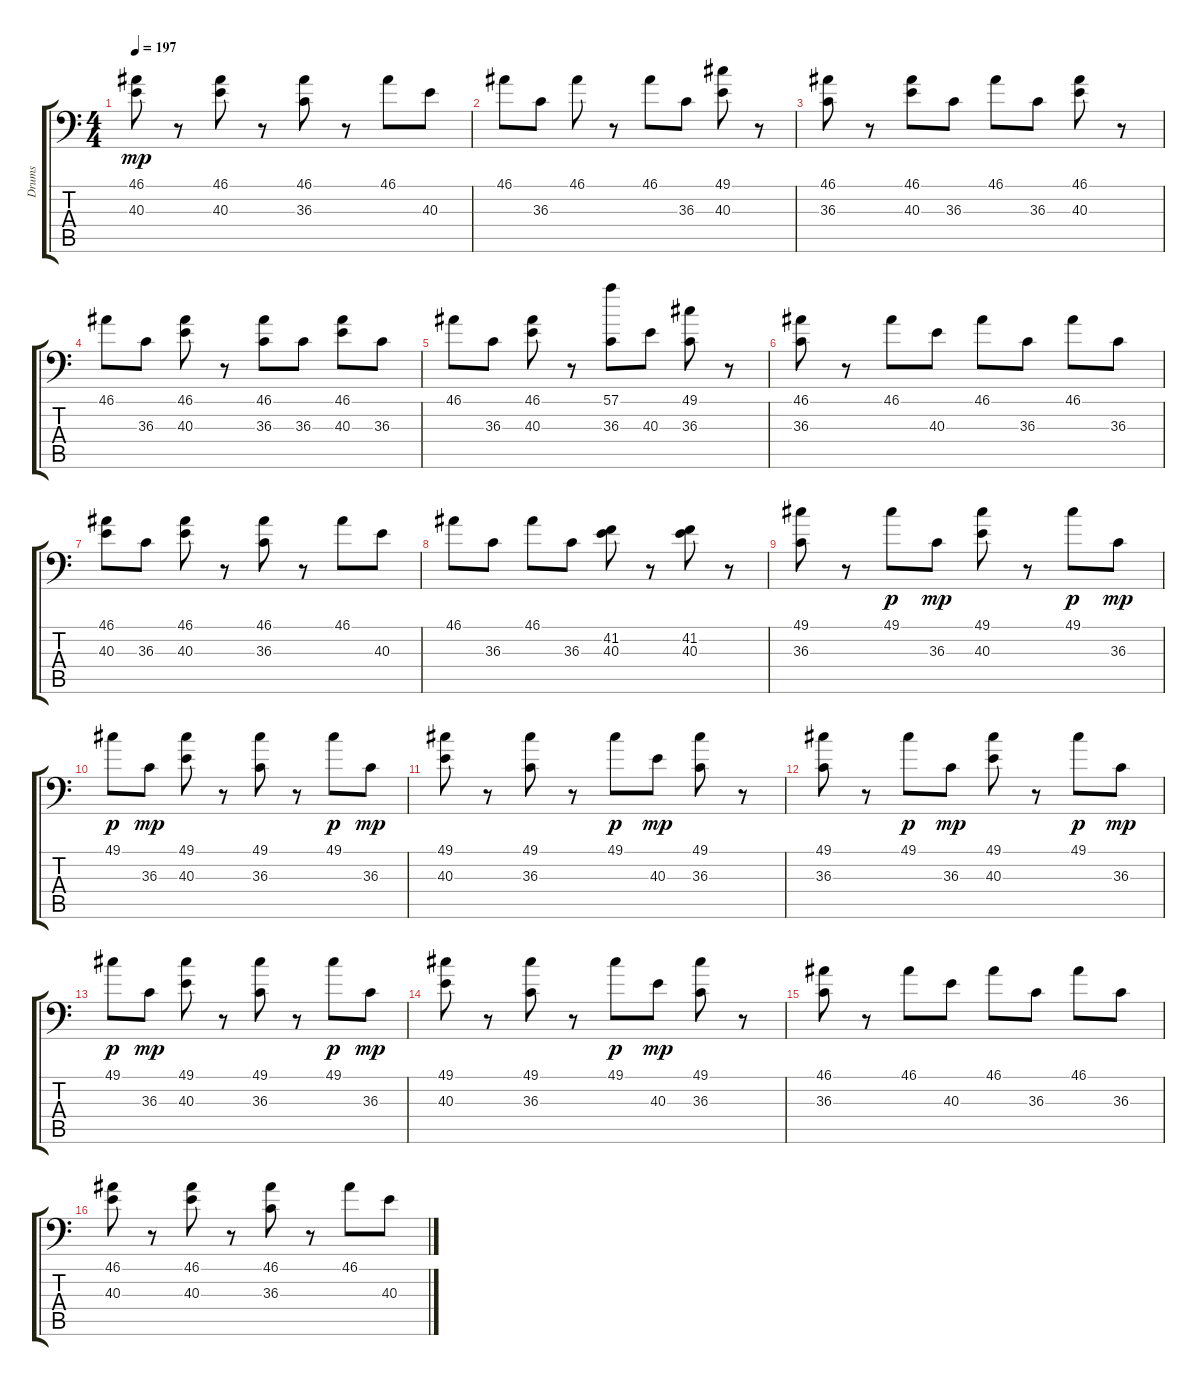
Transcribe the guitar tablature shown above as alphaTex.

\track ("Drums" "Drums") {instrument acousticgrandpiano}
\staff {score tabs}
\tuning (C-1 C-1 C-1 C-1 C-1 C-1) {hide}
\ts (4 4)
\tempo 197
\clef f4
\ks c
(46.1 40.3).8{dy mp} r.8 (46.1 40.3).8 r.8 (46.1 36.3).8 r.8 46.1.8 40.3.8 |
46.1.8 36.3.8 46.1.8 r.8 46.1.8 36.3.8 (49.1 40.3).8 r.8 |
(46.1 36.3).8 r.8 (46.1 40.3).8 36.3.8 46.1.8 36.3.8 (46.1 40.3).8 r.8 |
46.1.8 36.3.8 (46.1 40.3).8 r.8 (46.1 36.3).8 36.3.8 (46.1 40.3).8 36.3.8 |
46.1.8 36.3.8 (46.1 40.3).8 r.8 (57.1 36.3).8 40.3.8 (49.1 36.3).8 r.8 |
(46.1 36.3).8 r.8 46.1.8 40.3.8 46.1.8 36.3.8 46.1.8 36.3.8 |
(46.1 40.3).8 36.3.8 (46.1 40.3).8 r.8 (46.1 36.3).8 r.8 46.1.8 40.3.8 |
46.1.8 36.3.8 46.1.8 36.3.8 (41.2 40.3).8 r.8 (41.2 40.3).8 r.8 |
(49.1 36.3).8 r.8 49.1.8{dy p} 36.3.8{dy mp} (49.1 40.3).8 r.8 49.1.8{dy p} 36.3.8{dy mp} |
49.1.8{dy p} 36.3.8{dy mp} (49.1 40.3).8 r.8 (49.1 36.3).8 r.8 49.1.8{dy p} 36.3.8{dy mp} |
(49.1 40.3).8 r.8 (49.1 36.3).8 r.8 49.1.8{dy p} 40.3.8{dy mp} (49.1 36.3).8 r.8 |
(49.1 36.3).8 r.8 49.1.8{dy p} 36.3.8{dy mp} (49.1 40.3).8 r.8 49.1.8{dy p} 36.3.8{dy mp} |
49.1.8{dy p} 36.3.8{dy mp} (49.1 40.3).8 r.8 (49.1 36.3).8 r.8 49.1.8{dy p} 36.3.8{dy mp} |
(49.1 40.3).8 r.8 (49.1 36.3).8 r.8 49.1.8{dy p} 40.3.8{dy mp} (49.1 36.3).8 r.8 |
(46.1 36.3).8 r.8 46.1.8 40.3.8 46.1.8 36.3.8 46.1.8 36.3.8 |
(46.1 40.3).8 r.8 (46.1 40.3).8 r.8 (46.1 36.3).8 r.8 46.1.8 40.3.8
